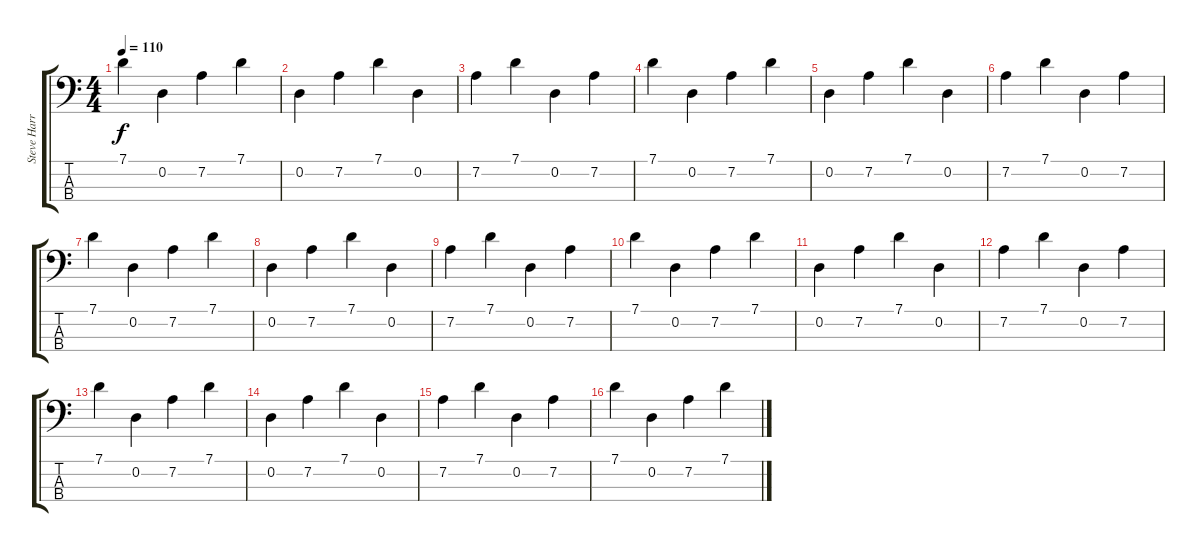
\track ("Steve Harris" "Steve Harr") {instrument electricbassfinger}
\staff {score tabs}
\tuning (G2 D2 A1 E1) {hide}
\ts (4 4)
\tempo 110
\clef f4
\ks c
7.1.4{dy f} 0.2.4 7.2.4 7.1.4 |
0.2.4 7.2.4 7.1.4 0.2.4 |
7.2.4 7.1.4 0.2.4 7.2.4 |
7.1.4 0.2.4 7.2.4 7.1.4 |
0.2.4 7.2.4 7.1.4 0.2.4 |
7.2.4 7.1.4 0.2.4 7.2.4 |
7.1.4 0.2.4 7.2.4 7.1.4 |
0.2.4 7.2.4 7.1.4 0.2.4 |
7.2.4 7.1.4 0.2.4 7.2.4 |
7.1.4 0.2.4 7.2.4 7.1.4 |
0.2.4 7.2.4 7.1.4 0.2.4 |
7.2.4 7.1.4 0.2.4 7.2.4 |
7.1.4 0.2.4 7.2.4 7.1.4 |
0.2.4 7.2.4 7.1.4 0.2.4 |
7.2.4 7.1.4 0.2.4 7.2.4 |
7.1.4 0.2.4 7.2.4 7.1.4
